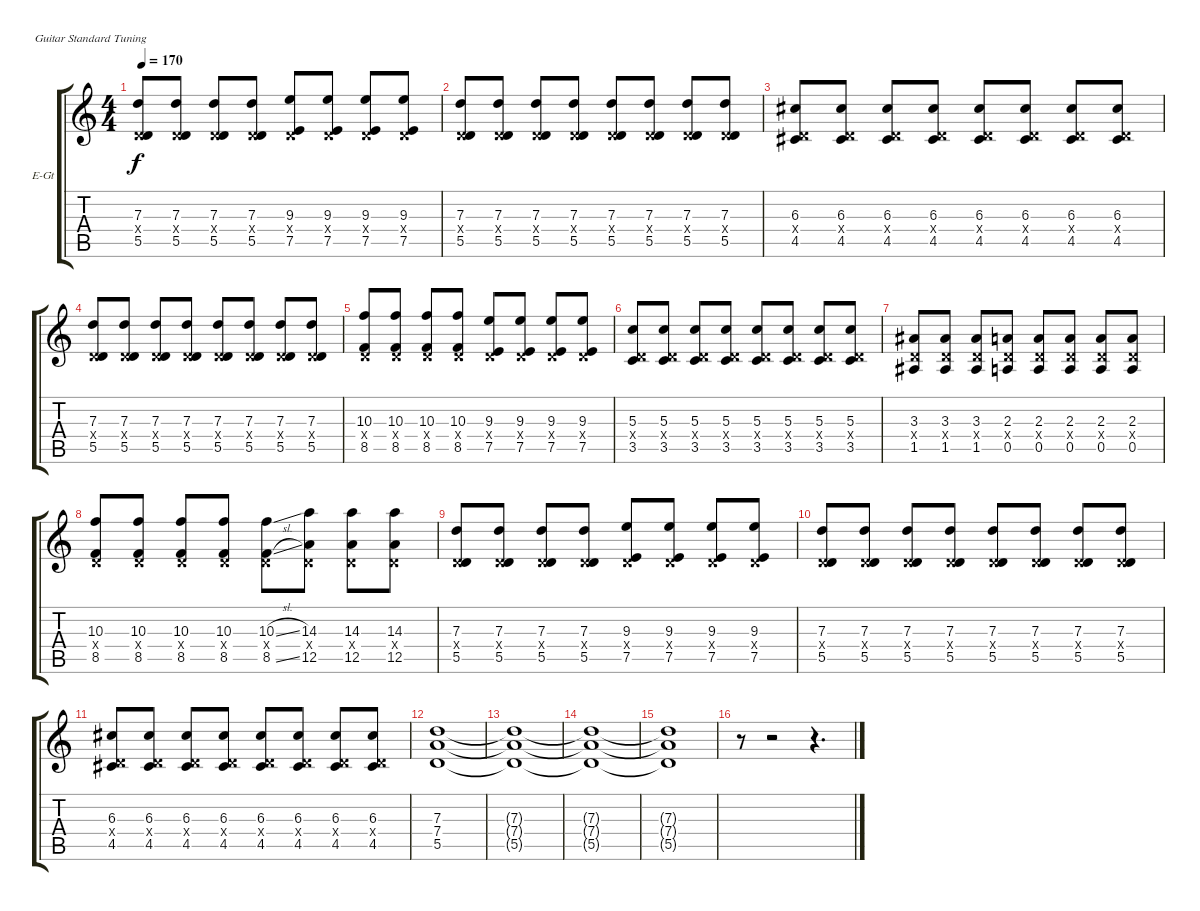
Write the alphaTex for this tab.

\defaultSystemsLayout 4
\bracketExtendMode groupsimilarinstruments
\firstSystemTrackNameOrientation horizontal
\otherSystemsTrackNameOrientation horizontal
\track ("Electric Guitar" "E-Gt") {instrument distortionguitar}
\staff {score tabs}
\tuning (E4 B3 G3 D3 A2 E2)
\ts (4 4)
\tempo 170
\clef g2
\ks c
(7.3 0.4{x} 5.5).8{dy f} (7.3 0.4{x} 5.5).8 (7.3 0.4{x} 5.5).8 (7.3 0.4{x} 5.5).8 (9.3 0.4{x} 7.5).8 (9.3 0.4{x} 7.5).8 (9.3 0.4{x} 7.5).8 (9.3 0.4{x} 7.5).8 |
(7.3 0.4{x} 5.5).8 (7.3 0.4{x} 5.5).8 (7.3 0.4{x} 5.5).8 (7.3 0.4{x} 5.5).8 (7.3 0.4{x} 5.5).8 (7.3 0.4{x} 5.5).8 (7.3 0.4{x} 5.5).8 (7.3 0.4{x} 5.5).8 |
(6.3 0.4{x} 4.5).8 (6.3 0.4{x} 4.5).8 (6.3 0.4{x} 4.5).8 (6.3 0.4{x} 4.5).8 (6.3 0.4{x} 4.5).8 (6.3 0.4{x} 4.5).8 (6.3 0.4{x} 4.5).8 (6.3 0.4{x} 4.5).8 |
(7.3 0.4{x} 5.5).8 (7.3 0.4{x} 5.5).8 (7.3 0.4{x} 5.5).8 (7.3 0.4{x} 5.5).8 (7.3 0.4{x} 5.5).8 (7.3 0.4{x} 5.5).8 (7.3 0.4{x} 5.5).8 (7.3 0.4{x} 5.5).8 |
(10.3 0.4{x} 8.5).8 (10.3 0.4{x} 8.5).8 (10.3 0.4{x} 8.5).8 (10.3 0.4{x} 8.5).8 (9.3 0.4{x} 7.5).8 (9.3 0.4{x} 7.5).8 (9.3 0.4{x} 7.5).8 (9.3 0.4{x} 7.5).8 |
(5.3 0.4{x} 3.5).8 (5.3 0.4{x} 3.5).8 (5.3 0.4{x} 3.5).8 (5.3 0.4{x} 3.5).8 (5.3 0.4{x} 3.5).8 (5.3 0.4{x} 3.5).8 (5.3 0.4{x} 3.5).8 (5.3 0.4{x} 3.5).8 |
(3.3 0.4{x} 1.5).8 (3.3 0.4{x} 1.5).8 (3.3 0.4{x} 1.5).8 (2.3 0.4{x} 0.5).8 (2.3 0.4{x} 0.5).8 (2.3 0.4{x} 0.5).8 (2.3 0.4{x} 0.5).8 (2.3 0.4{x} 0.5).8 |
(10.3 0.4{x} 8.5).8 (10.3 0.4{x} 8.5).8 (10.3 0.4{x} 8.5).8 (10.3 0.4{x} 8.5).8 (10.3{sl} 0.4{x} 8.5{sl}).8 (14.3 0.4{x} 12.5).8 (14.3 0.4{x} 12.5).8 (14.3 0.4{x} 12.5).8 |
(7.3 0.4{x} 5.5).8 (7.3 0.4{x} 5.5).8 (7.3 0.4{x} 5.5).8 (7.3 0.4{x} 5.5).8 (9.3 0.4{x} 7.5).8 (9.3 0.4{x} 7.5).8 (9.3 0.4{x} 7.5).8 (9.3 0.4{x} 7.5).8 |
(7.3 0.4{x} 5.5).8 (7.3 0.4{x} 5.5).8 (7.3 0.4{x} 5.5).8 (7.3 0.4{x} 5.5).8 (7.3 0.4{x} 5.5).8 (7.3 0.4{x} 5.5).8 (7.3 0.4{x} 5.5).8 (7.3 0.4{x} 5.5).8 |
(6.3 0.4{x} 4.5).8 (6.3 0.4{x} 4.5).8 (6.3 0.4{x} 4.5).8 (6.3 0.4{x} 4.5).8 (6.3 0.4{x} 4.5).8 (6.3 0.4{x} 4.5).8 (6.3 0.4{x} 4.5).8 (6.3 0.4{x} 4.5).8 |
(7.3 7.4 5.5).1 |
(7.3{t} 7.4{t} 5.5{t}).1 |
(7.3{t} 7.4{t} 5.5{t}).1 |
(7.3{t} 7.4{t} 5.5{t}).1 |
r.8 r.2 r.4{d}
